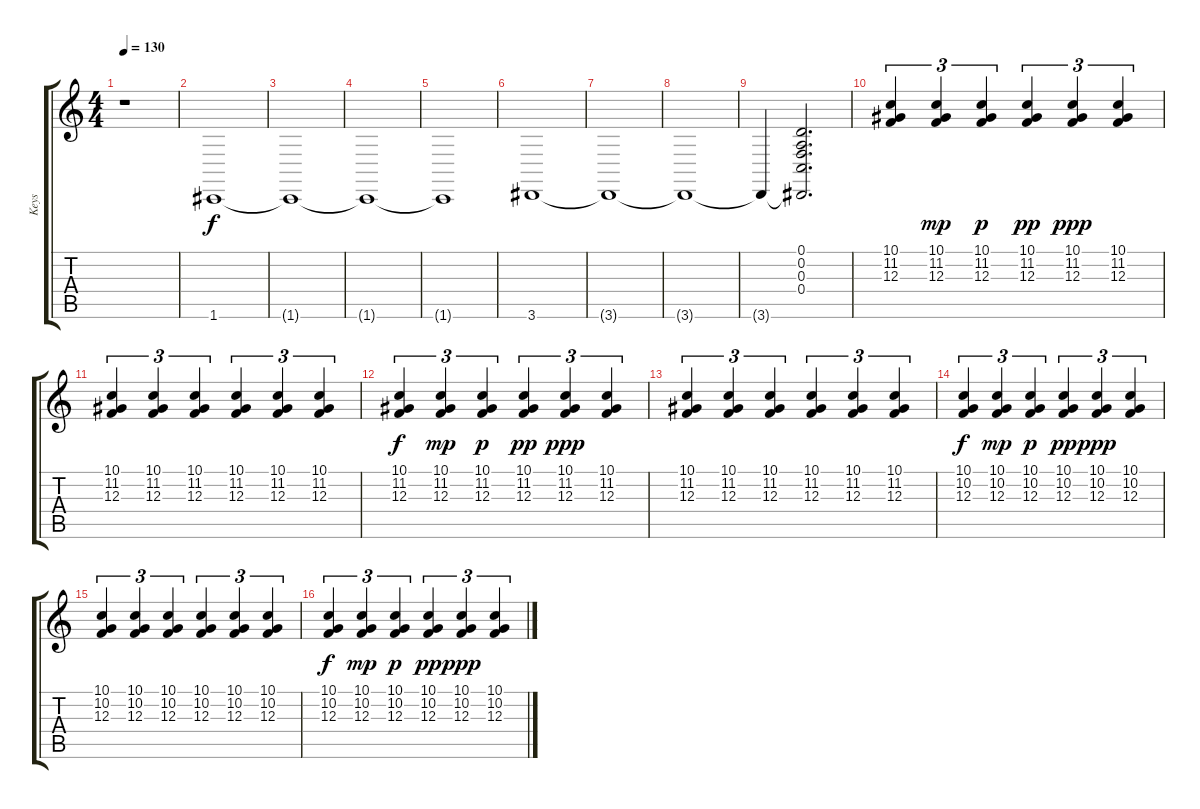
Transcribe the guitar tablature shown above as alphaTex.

\track ("Keys" "Keys") {instrument lead1square}
\staff {score tabs}
\tuning (D4 A3 F3 C3 G2 C2) {hide}
\ts (4 4)
\tempo 130
\clef g2
\ks c
r.1{dy pp} |
1.6.1{dy f} |
1.6{t}.1 |
1.6{t}.1 |
1.6{t}.1 |
3.6.1 |
3.6{t}.1 |
3.6{t}.1{volume 13} |
3.6{t}.4 (0.1 0.2 0.3 0.4 3.6{t}).2{d instrument reversecymbal} |
(10.1 11.2 12.3).4{tu (3 2) instrument electricguitarclean} (10.1 11.2 12.3).4{tu (3 2) dy mp} (10.1 11.2 12.3).4{tu (3 2) dy p} (10.1 11.2 12.3).4{tu (3 2) dy pp} (10.1 11.2 12.3).4{tu (3 2) dy ppp} (10.1 11.2 12.3).4{tu (3 2)} |
(10.1 11.2 12.3).4{tu (3 2)} (10.1 11.2 12.3).4{tu (3 2)} (10.1 11.2 12.3).4{tu (3 2)} (10.1 11.2 12.3).4{tu (3 2)} (10.1 11.2 12.3).4{tu (3 2)} (10.1 11.2 12.3).4{tu (3 2)} |
(10.1 11.2 12.3).4{tu (3 2) dy f} (10.1 11.2 12.3).4{tu (3 2) dy mp} (10.1 11.2 12.3).4{tu (3 2) dy p} (10.1 11.2 12.3).4{tu (3 2) dy pp} (10.1 11.2 12.3).4{tu (3 2) dy ppp} (10.1 11.2 12.3).4{tu (3 2)} |
(10.1 11.2 12.3).4{tu (3 2)} (10.1 11.2 12.3).4{tu (3 2)} (10.1 11.2 12.3).4{tu (3 2)} (10.1 11.2 12.3).4{tu (3 2)} (10.1 11.2 12.3).4{tu (3 2)} (10.1 11.2 12.3).4{tu (3 2)} |
(10.1 10.2 12.3).4{tu (3 2) dy f} (10.1 10.2 12.3).4{tu (3 2) dy mp} (10.1 10.2 12.3).4{tu (3 2) dy p} (10.1 10.2 12.3).4{tu (3 2) dy pp} (10.1 10.2 12.3).4{tu (3 2) dy ppp} (10.1 10.2 12.3).4{tu (3 2)} |
(10.1 10.2 12.3).4{tu (3 2)} (10.1 10.2 12.3).4{tu (3 2)} (10.1 10.2 12.3).4{tu (3 2)} (10.1 10.2 12.3).4{tu (3 2)} (10.1 10.2 12.3).4{tu (3 2)} (10.1 10.2 12.3).4{tu (3 2)} |
(10.1 10.2 12.3).4{tu (3 2) dy f} (10.1 10.2 12.3).4{tu (3 2) dy mp} (10.1 10.2 12.3).4{tu (3 2) dy p} (10.1 10.2 12.3).4{tu (3 2) dy pp} (10.1 10.2 12.3).4{tu (3 2) dy ppp} (10.1 10.2 12.3).4{tu (3 2)}
